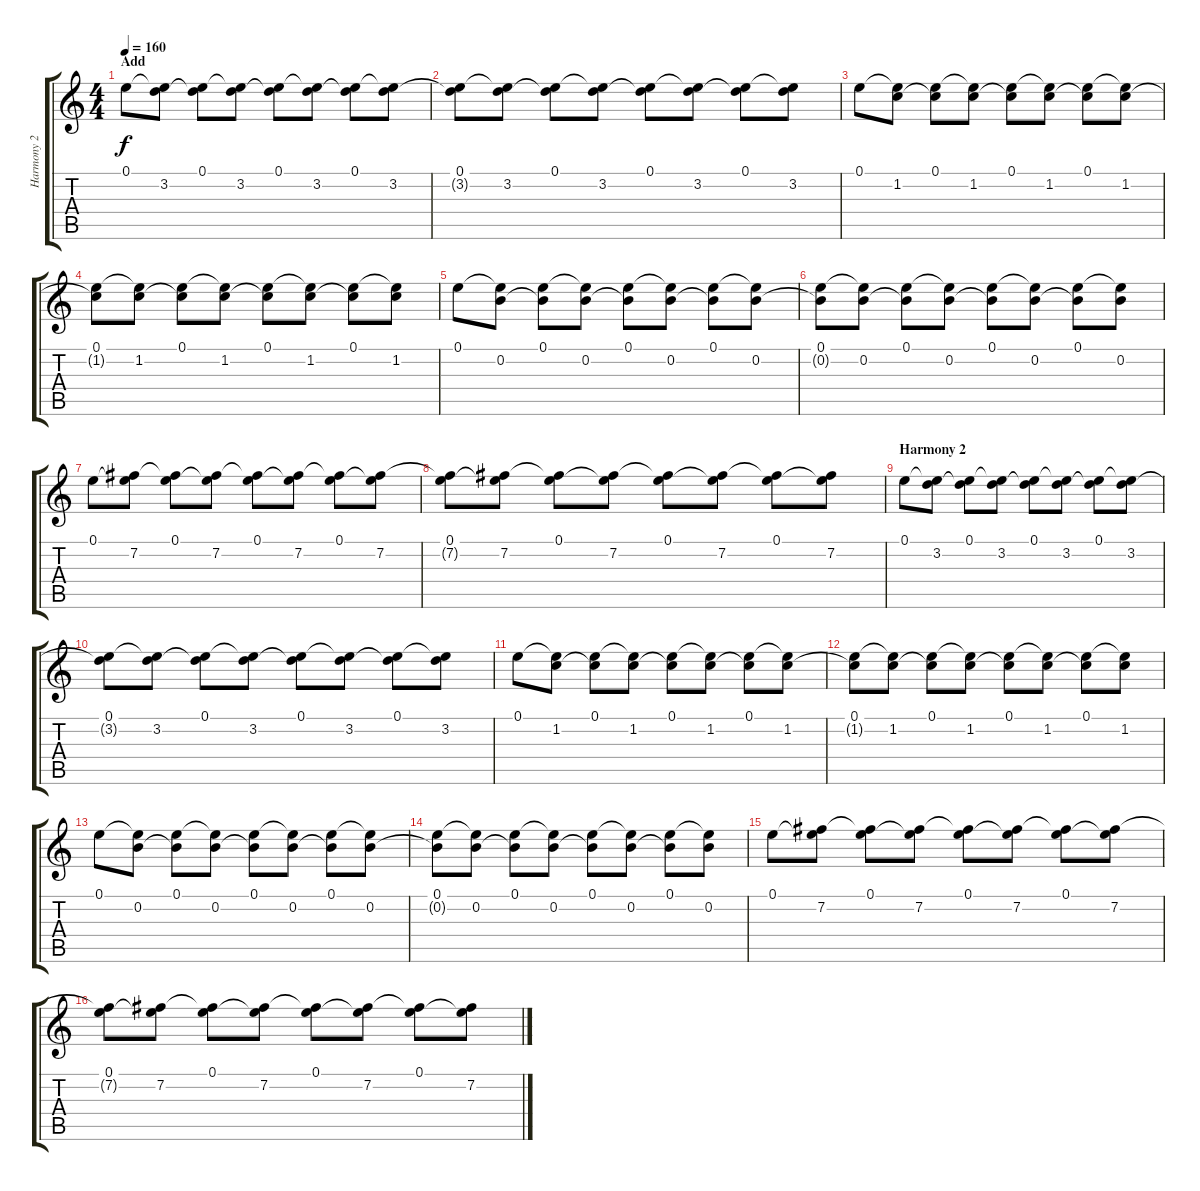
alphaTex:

\track ("Harmony 2" "Harmony 2") {instrument acousticguitarsteel}
\staff {score tabs}
\tuning (E4 B3 G3 D3 A2 E2) {hide}
\ts (4 4)
\section ("" "Add")
\tempo 160
\clef g2
\ks c
0.1.8{dy f} (0.1{t} 3.2).8 (0.1 3.2{t}).8 (0.1{t} 3.2).8 (0.1 3.2{t}).8 (0.1{t} 3.2).8 (0.1 3.2{t}).8 (0.1{t} 3.2).8 |
(0.1 3.2{t}).8 (0.1{t} 3.2).8 (0.1 3.2{t}).8 (0.1{t} 3.2).8 (0.1 3.2{t}).8 (0.1{t} 3.2).8 (0.1 3.2{t}).8 (0.1{t} 3.2).8 |
0.1.8 (0.1{t} 1.2).8 (0.1 1.2{t}).8 (0.1{t} 1.2).8 (0.1 1.2{t}).8 (0.1{t} 1.2).8 (0.1 1.2{t}).8 (0.1{t} 1.2).8 |
(0.1 1.2{t}).8 (0.1{t} 1.2).8 (0.1 1.2{t}).8 (0.1{t} 1.2).8 (0.1 1.2{t}).8 (0.1{t} 1.2).8 (0.1 1.2{t}).8 (0.1{t} 1.2).8 |
0.1.8 (0.1{t} 0.2).8 (0.1 0.2{t}).8 (0.1{t} 0.2).8 (0.1 0.2{t}).8 (0.1{t} 0.2).8 (0.1 0.2{t}).8 (0.1{t} 0.2).8 |
(0.1 0.2{t}).8 (0.1{t} 0.2).8 (0.1 0.2{t}).8 (0.1{t} 0.2).8 (0.1 0.2{t}).8 (0.1{t} 0.2).8 (0.1 0.2{t}).8 (0.1{t} 0.2).8 |
0.1.8 (0.1{t} 7.2).8 (0.1 7.2{t}).8 (0.1{t} 7.2).8 (0.1 7.2{t}).8 (0.1{t} 7.2).8 (0.1 7.2{t}).8 (0.1{t} 7.2).8 |
(0.1 7.2{t}).8 (0.1{t} 7.2).8 (0.1 7.2{t}).8 (0.1{t} 7.2).8 (0.1 7.2{t}).8 (0.1{t} 7.2).8 (0.1 7.2{t}).8 (0.1{t} 7.2).8 |
\section ("" "Harmony 2")
0.1.8 (0.1{t} 3.2).8 (0.1 3.2{t}).8 (0.1{t} 3.2).8 (0.1 3.2{t}).8 (0.1{t} 3.2).8 (0.1 3.2{t}).8 (0.1{t} 3.2).8 |
(0.1 3.2{t}).8 (0.1{t} 3.2).8 (0.1 3.2{t}).8 (0.1{t} 3.2).8 (0.1 3.2{t}).8 (0.1{t} 3.2).8 (0.1 3.2{t}).8 (0.1{t} 3.2).8 |
0.1.8 (0.1{t} 1.2).8 (0.1 1.2{t}).8 (0.1{t} 1.2).8 (0.1 1.2{t}).8 (0.1{t} 1.2).8 (0.1 1.2{t}).8 (0.1{t} 1.2).8 |
(0.1 1.2{t}).8 (0.1{t} 1.2).8 (0.1 1.2{t}).8 (0.1{t} 1.2).8 (0.1 1.2{t}).8 (0.1{t} 1.2).8 (0.1 1.2{t}).8 (0.1{t} 1.2).8 |
0.1.8 (0.1{t} 0.2).8 (0.1 0.2{t}).8 (0.1{t} 0.2).8 (0.1 0.2{t}).8 (0.1{t} 0.2).8 (0.1 0.2{t}).8 (0.1{t} 0.2).8 |
(0.1 0.2{t}).8 (0.1{t} 0.2).8 (0.1 0.2{t}).8 (0.1{t} 0.2).8 (0.1 0.2{t}).8 (0.1{t} 0.2).8 (0.1 0.2{t}).8 (0.1{t} 0.2).8 |
0.1.8 (0.1{t} 7.2).8 (0.1 7.2{t}).8 (0.1{t} 7.2).8 (0.1 7.2{t}).8 (0.1{t} 7.2).8 (0.1 7.2{t}).8 (0.1{t} 7.2).8 |
(0.1 7.2{t}).8 (0.1{t} 7.2).8 (0.1 7.2{t}).8 (0.1{t} 7.2).8 (0.1 7.2{t}).8 (0.1{t} 7.2).8 (0.1 7.2{t}).8 (0.1{t} 7.2).8
